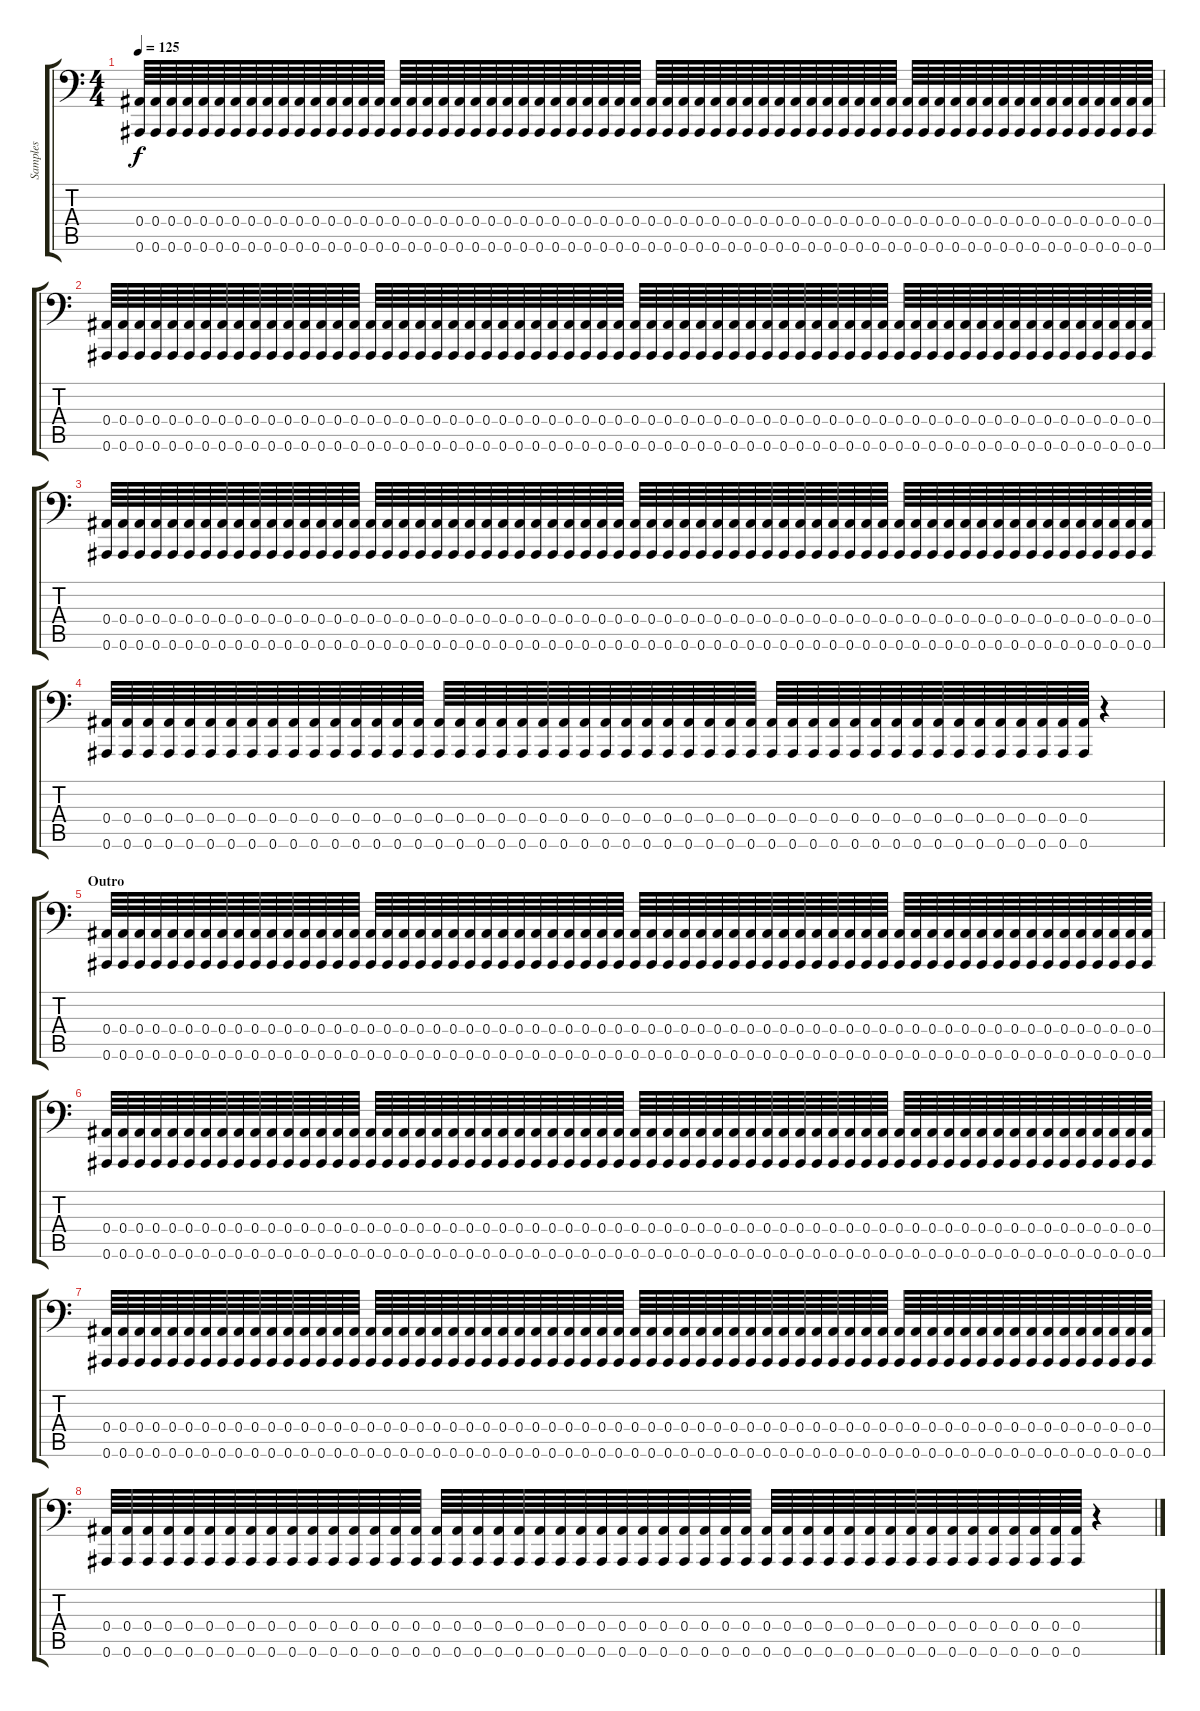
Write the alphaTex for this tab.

\track ("Samples" "Samples") {instrument gunshot}
\staff {score tabs}
\tuning (C4 G3 Eb3 Bb2 F2 Bb1) {hide}
\ts (4 4)
\tempo 125
\clef f4
\ks c
(0.4 0.6).64{dy f} (0.4 0.6).64 (0.4 0.6).64 (0.4 0.6).64 (0.4 0.6).64 (0.4 0.6).64 (0.4 0.6).64 (0.4 0.6).64 (0.4 0.6).64 (0.4 0.6).64 (0.4 0.6).64 (0.4 0.6).64 (0.4 0.6).64 (0.4 0.6).64 (0.4 0.6).64 (0.4 0.6).64 (0.4 0.6).64 (0.4 0.6).64 (0.4 0.6).64 (0.4 0.6).64 (0.4 0.6).64 (0.4 0.6).64 (0.4 0.6).64 (0.4 0.6).64 (0.4 0.6).64 (0.4 0.6).64 (0.4 0.6).64 (0.4 0.6).64 (0.4 0.6).64 (0.4 0.6).64 (0.4 0.6).64 (0.4 0.6).64 (0.4 0.6).64 (0.4 0.6).64 (0.4 0.6).64 (0.4 0.6).64 (0.4 0.6).64 (0.4 0.6).64 (0.4 0.6).64 (0.4 0.6).64 (0.4 0.6).64 (0.4 0.6).64 (0.4 0.6).64 (0.4 0.6).64 (0.4 0.6).64 (0.4 0.6).64 (0.4 0.6).64 (0.4 0.6).64 (0.4 0.6).64 (0.4 0.6).64 (0.4 0.6).64 (0.4 0.6).64 (0.4 0.6).64 (0.4 0.6).64 (0.4 0.6).64 (0.4 0.6).64 (0.4 0.6).64 (0.4 0.6).64 (0.4 0.6).64 (0.4 0.6).64 (0.4 0.6).64 (0.4 0.6).64 (0.4 0.6).64 (0.4 0.6).64 |
(0.4 0.6).64 (0.4 0.6).64 (0.4 0.6).64 (0.4 0.6).64 (0.4 0.6).64 (0.4 0.6).64 (0.4 0.6).64 (0.4 0.6).64 (0.4 0.6).64 (0.4 0.6).64 (0.4 0.6).64 (0.4 0.6).64 (0.4 0.6).64 (0.4 0.6).64 (0.4 0.6).64 (0.4 0.6).64 (0.4 0.6).64 (0.4 0.6).64 (0.4 0.6).64 (0.4 0.6).64 (0.4 0.6).64 (0.4 0.6).64 (0.4 0.6).64 (0.4 0.6).64 (0.4 0.6).64 (0.4 0.6).64 (0.4 0.6).64 (0.4 0.6).64 (0.4 0.6).64 (0.4 0.6).64 (0.4 0.6).64 (0.4 0.6).64 (0.4 0.6).64 (0.4 0.6).64 (0.4 0.6).64 (0.4 0.6).64 (0.4 0.6).64 (0.4 0.6).64 (0.4 0.6).64 (0.4 0.6).64 (0.4 0.6).64 (0.4 0.6).64 (0.4 0.6).64 (0.4 0.6).64 (0.4 0.6).64 (0.4 0.6).64 (0.4 0.6).64 (0.4 0.6).64 (0.4 0.6).64 (0.4 0.6).64 (0.4 0.6).64 (0.4 0.6).64 (0.4 0.6).64 (0.4 0.6).64 (0.4 0.6).64 (0.4 0.6).64 (0.4 0.6).64 (0.4 0.6).64 (0.4 0.6).64 (0.4 0.6).64 (0.4 0.6).64 (0.4 0.6).64 (0.4 0.6).64 (0.4 0.6).64 |
(0.4 0.6).64 (0.4 0.6).64 (0.4 0.6).64 (0.4 0.6).64 (0.4 0.6).64 (0.4 0.6).64 (0.4 0.6).64 (0.4 0.6).64 (0.4 0.6).64 (0.4 0.6).64 (0.4 0.6).64 (0.4 0.6).64 (0.4 0.6).64 (0.4 0.6).64 (0.4 0.6).64 (0.4 0.6).64 (0.4 0.6).64 (0.4 0.6).64 (0.4 0.6).64 (0.4 0.6).64 (0.4 0.6).64 (0.4 0.6).64 (0.4 0.6).64 (0.4 0.6).64 (0.4 0.6).64 (0.4 0.6).64 (0.4 0.6).64 (0.4 0.6).64 (0.4 0.6).64 (0.4 0.6).64 (0.4 0.6).64 (0.4 0.6).64 (0.4 0.6).64 (0.4 0.6).64 (0.4 0.6).64 (0.4 0.6).64 (0.4 0.6).64 (0.4 0.6).64 (0.4 0.6).64 (0.4 0.6).64 (0.4 0.6).64 (0.4 0.6).64 (0.4 0.6).64 (0.4 0.6).64 (0.4 0.6).64 (0.4 0.6).64 (0.4 0.6).64 (0.4 0.6).64 (0.4 0.6).64 (0.4 0.6).64 (0.4 0.6).64 (0.4 0.6).64 (0.4 0.6).64 (0.4 0.6).64 (0.4 0.6).64 (0.4 0.6).64 (0.4 0.6).64 (0.4 0.6).64 (0.4 0.6).64 (0.4 0.6).64 (0.4 0.6).64 (0.4 0.6).64 (0.4 0.6).64 (0.4 0.6).64 |
(0.4 0.6).64 (0.4 0.6).64 (0.4 0.6).64 (0.4 0.6).64 (0.4 0.6).64 (0.4 0.6).64 (0.4 0.6).64 (0.4 0.6).64 (0.4 0.6).64 (0.4 0.6).64 (0.4 0.6).64 (0.4 0.6).64 (0.4 0.6).64 (0.4 0.6).64 (0.4 0.6).64 (0.4 0.6).64 (0.4 0.6).64 (0.4 0.6).64 (0.4 0.6).64 (0.4 0.6).64 (0.4 0.6).64 (0.4 0.6).64 (0.4 0.6).64 (0.4 0.6).64 (0.4 0.6).64 (0.4 0.6).64 (0.4 0.6).64 (0.4 0.6).64 (0.4 0.6).64 (0.4 0.6).64 (0.4 0.6).64 (0.4 0.6).64 (0.4 0.6).64 (0.4 0.6).64 (0.4 0.6).64 (0.4 0.6).64 (0.4 0.6).64 (0.4 0.6).64 (0.4 0.6).64 (0.4 0.6).64 (0.4 0.6).64 (0.4 0.6).64 (0.4 0.6).64 (0.4 0.6).64 (0.4 0.6).64 (0.4 0.6).64 (0.4 0.6).64 (0.4 0.6).64 r.4 |
\section ("" "Outro")
(0.4 0.6).64 (0.4 0.6).64 (0.4 0.6).64 (0.4 0.6).64 (0.4 0.6).64 (0.4 0.6).64 (0.4 0.6).64 (0.4 0.6).64 (0.4 0.6).64 (0.4 0.6).64 (0.4 0.6).64 (0.4 0.6).64 (0.4 0.6).64 (0.4 0.6).64 (0.4 0.6).64 (0.4 0.6).64 (0.4 0.6).64 (0.4 0.6).64 (0.4 0.6).64 (0.4 0.6).64 (0.4 0.6).64 (0.4 0.6).64 (0.4 0.6).64 (0.4 0.6).64 (0.4 0.6).64 (0.4 0.6).64 (0.4 0.6).64 (0.4 0.6).64 (0.4 0.6).64 (0.4 0.6).64 (0.4 0.6).64 (0.4 0.6).64 (0.4 0.6).64 (0.4 0.6).64 (0.4 0.6).64 (0.4 0.6).64 (0.4 0.6).64 (0.4 0.6).64 (0.4 0.6).64 (0.4 0.6).64 (0.4 0.6).64 (0.4 0.6).64 (0.4 0.6).64 (0.4 0.6).64 (0.4 0.6).64 (0.4 0.6).64 (0.4 0.6).64 (0.4 0.6).64 (0.4 0.6).64 (0.4 0.6).64 (0.4 0.6).64 (0.4 0.6).64 (0.4 0.6).64 (0.4 0.6).64 (0.4 0.6).64 (0.4 0.6).64 (0.4 0.6).64 (0.4 0.6).64 (0.4 0.6).64 (0.4 0.6).64 (0.4 0.6).64 (0.4 0.6).64 (0.4 0.6).64 (0.4 0.6).64 |
(0.4 0.6).64 (0.4 0.6).64 (0.4 0.6).64 (0.4 0.6).64 (0.4 0.6).64 (0.4 0.6).64 (0.4 0.6).64 (0.4 0.6).64 (0.4 0.6).64 (0.4 0.6).64 (0.4 0.6).64 (0.4 0.6).64 (0.4 0.6).64 (0.4 0.6).64 (0.4 0.6).64 (0.4 0.6).64 (0.4 0.6).64 (0.4 0.6).64 (0.4 0.6).64 (0.4 0.6).64 (0.4 0.6).64 (0.4 0.6).64 (0.4 0.6).64 (0.4 0.6).64 (0.4 0.6).64 (0.4 0.6).64 (0.4 0.6).64 (0.4 0.6).64 (0.4 0.6).64 (0.4 0.6).64 (0.4 0.6).64 (0.4 0.6).64 (0.4 0.6).64 (0.4 0.6).64 (0.4 0.6).64 (0.4 0.6).64 (0.4 0.6).64 (0.4 0.6).64 (0.4 0.6).64 (0.4 0.6).64 (0.4 0.6).64 (0.4 0.6).64 (0.4 0.6).64 (0.4 0.6).64 (0.4 0.6).64 (0.4 0.6).64 (0.4 0.6).64 (0.4 0.6).64 (0.4 0.6).64 (0.4 0.6).64 (0.4 0.6).64 (0.4 0.6).64 (0.4 0.6).64 (0.4 0.6).64 (0.4 0.6).64 (0.4 0.6).64 (0.4 0.6).64 (0.4 0.6).64 (0.4 0.6).64 (0.4 0.6).64 (0.4 0.6).64 (0.4 0.6).64 (0.4 0.6).64 (0.4 0.6).64 |
(0.4 0.6).64 (0.4 0.6).64 (0.4 0.6).64 (0.4 0.6).64 (0.4 0.6).64 (0.4 0.6).64 (0.4 0.6).64 (0.4 0.6).64 (0.4 0.6).64 (0.4 0.6).64 (0.4 0.6).64 (0.4 0.6).64 (0.4 0.6).64 (0.4 0.6).64 (0.4 0.6).64 (0.4 0.6).64 (0.4 0.6).64 (0.4 0.6).64 (0.4 0.6).64 (0.4 0.6).64 (0.4 0.6).64 (0.4 0.6).64 (0.4 0.6).64 (0.4 0.6).64 (0.4 0.6).64 (0.4 0.6).64 (0.4 0.6).64 (0.4 0.6).64 (0.4 0.6).64 (0.4 0.6).64 (0.4 0.6).64 (0.4 0.6).64 (0.4 0.6).64 (0.4 0.6).64 (0.4 0.6).64 (0.4 0.6).64 (0.4 0.6).64 (0.4 0.6).64 (0.4 0.6).64 (0.4 0.6).64 (0.4 0.6).64 (0.4 0.6).64 (0.4 0.6).64 (0.4 0.6).64 (0.4 0.6).64 (0.4 0.6).64 (0.4 0.6).64 (0.4 0.6).64 (0.4 0.6).64 (0.4 0.6).64 (0.4 0.6).64 (0.4 0.6).64 (0.4 0.6).64 (0.4 0.6).64 (0.4 0.6).64 (0.4 0.6).64 (0.4 0.6).64 (0.4 0.6).64 (0.4 0.6).64 (0.4 0.6).64 (0.4 0.6).64 (0.4 0.6).64 (0.4 0.6).64 (0.4 0.6).64 |
(0.4 0.6).64 (0.4 0.6).64 (0.4 0.6).64 (0.4 0.6).64 (0.4 0.6).64 (0.4 0.6).64 (0.4 0.6).64 (0.4 0.6).64 (0.4 0.6).64 (0.4 0.6).64 (0.4 0.6).64 (0.4 0.6).64 (0.4 0.6).64 (0.4 0.6).64 (0.4 0.6).64 (0.4 0.6).64 (0.4 0.6).64 (0.4 0.6).64 (0.4 0.6).64 (0.4 0.6).64 (0.4 0.6).64 (0.4 0.6).64 (0.4 0.6).64 (0.4 0.6).64 (0.4 0.6).64 (0.4 0.6).64 (0.4 0.6).64 (0.4 0.6).64 (0.4 0.6).64 (0.4 0.6).64 (0.4 0.6).64 (0.4 0.6).64 (0.4 0.6).64 (0.4 0.6).64 (0.4 0.6).64 (0.4 0.6).64 (0.4 0.6).64 (0.4 0.6).64 (0.4 0.6).64 (0.4 0.6).64 (0.4 0.6).64 (0.4 0.6).64 (0.4 0.6).64 (0.4 0.6).64 (0.4 0.6).64 (0.4 0.6).64 (0.4 0.6).64 (0.4 0.6).64 r.4
